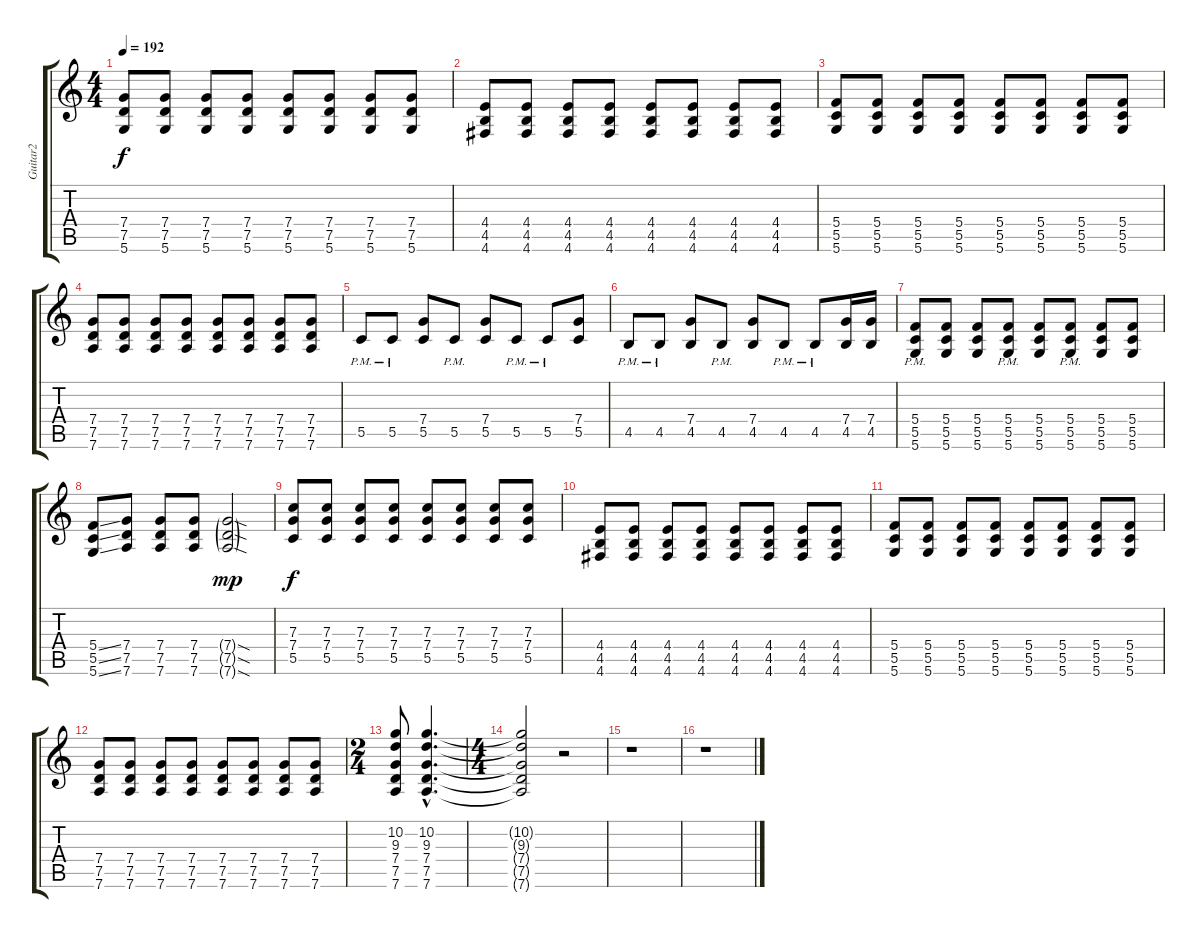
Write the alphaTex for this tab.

\track ("Guitar2" "Guitar2") {instrument distortionguitar}
\staff {score tabs}
\tuning (D4 A3 F3 C3 G2 D2) {hide}
\ts (4 4)
\tempo 192
\clef g2
\ks c
(7.4 7.5 5.6).8{dy f} (7.4 7.5 5.6).8 (7.4 7.5 5.6).8 (7.4 7.5 5.6).8 (7.4 7.5 5.6).8 (7.4 7.5 5.6).8 (7.4 7.5 5.6).8 (7.4 7.5 5.6).8 |
(4.4 4.5 4.6).8 (4.4 4.5 4.6).8 (4.4 4.5 4.6).8 (4.4 4.5 4.6).8 (4.4 4.5 4.6).8 (4.4 4.5 4.6).8 (4.4 4.5 4.6).8 (4.4 4.5 4.6).8 |
(5.4 5.5 5.6).8 (5.4 5.5 5.6).8 (5.4 5.5 5.6).8 (5.4 5.5 5.6).8 (5.4 5.5 5.6).8 (5.4 5.5 5.6).8 (5.4 5.5 5.6).8 (5.4 5.5 5.6).8 |
(7.4 7.5 7.6).8 (7.4 7.5 7.6).8 (7.4 7.5 7.6).8 (7.4 7.5 7.6).8 (7.4 7.5 7.6).8 (7.4 7.5 7.6).8 (7.4 7.5 7.6).8 (7.4 7.5 7.6).8 |
5.5{pm}.8 5.5{pm}.8 (7.4 5.5).8 5.5{pm}.8 (7.4 5.5).8 5.5{pm}.8 5.5{pm}.8 (7.4 5.5).8 |
4.5{pm}.8 4.5{pm}.8 (7.4 4.5).8 4.5{pm}.8 (7.4 4.5).8 4.5{pm}.8 4.5{pm}.8 (7.4 4.5).16 (7.4 4.5).16 |
(5.4{pm} 5.5 5.6).8 (5.4 5.5 5.6).8 (5.4 5.5 5.6).8 (5.4{pm} 5.5 5.6).8 (5.4 5.5 5.6).8 (5.4{pm} 5.5 5.6).8 (5.4 5.5 5.6).8 (5.4 5.5 5.6).8 |
(5.4{ss} 5.5{ss} 5.6{ss}).8 (7.4 7.5 7.6).8 (7.4 7.5 7.6).8 (7.4 7.5 7.6).8 (7.4{sod g} 7.5{sod g} 7.6{sod g}).2{dy mp} |
(7.3 7.4 5.5).8{dy f} (7.3 7.4 5.5).8 (7.3 7.4 5.5).8 (7.3 7.4 5.5).8 (7.3 7.4 5.5).8 (7.3 7.4 5.5).8 (7.3 7.4 5.5).8 (7.3 7.4 5.5).8 |
(4.4 4.5 4.6).8 (4.4 4.5 4.6).8 (4.4 4.5 4.6).8 (4.4 4.5 4.6).8 (4.4 4.5 4.6).8 (4.4 4.5 4.6).8 (4.4 4.5 4.6).8 (4.4 4.5 4.6).8 |
(5.4 5.5 5.6).8 (5.4 5.5 5.6).8 (5.4 5.5 5.6).8 (5.4 5.5 5.6).8 (5.4 5.5 5.6).8 (5.4 5.5 5.6).8 (5.4 5.5 5.6).8 (5.4 5.5 5.6).8 |
(7.4 7.5 7.6).8 (7.4 7.5 7.6).8 (7.4 7.5 7.6).8 (7.4 7.5 7.6).8 (7.4 7.5 7.6).8 (7.4 7.5 7.6).8 (7.4 7.5 7.6).8 (7.4 7.5 7.6).8 |
\ts (2 4)
(10.2 9.3 7.4 7.5 7.6).8 (10.2{hac} 9.3{hac} 7.4{hac} 7.5{hac} 7.6{hac}).4{d} |
\ts (4 4)
(10.2{t} 9.3{t} 7.4{t} 7.5{t} 7.6{t}).2 r.2 |
r.1 |
r.1
